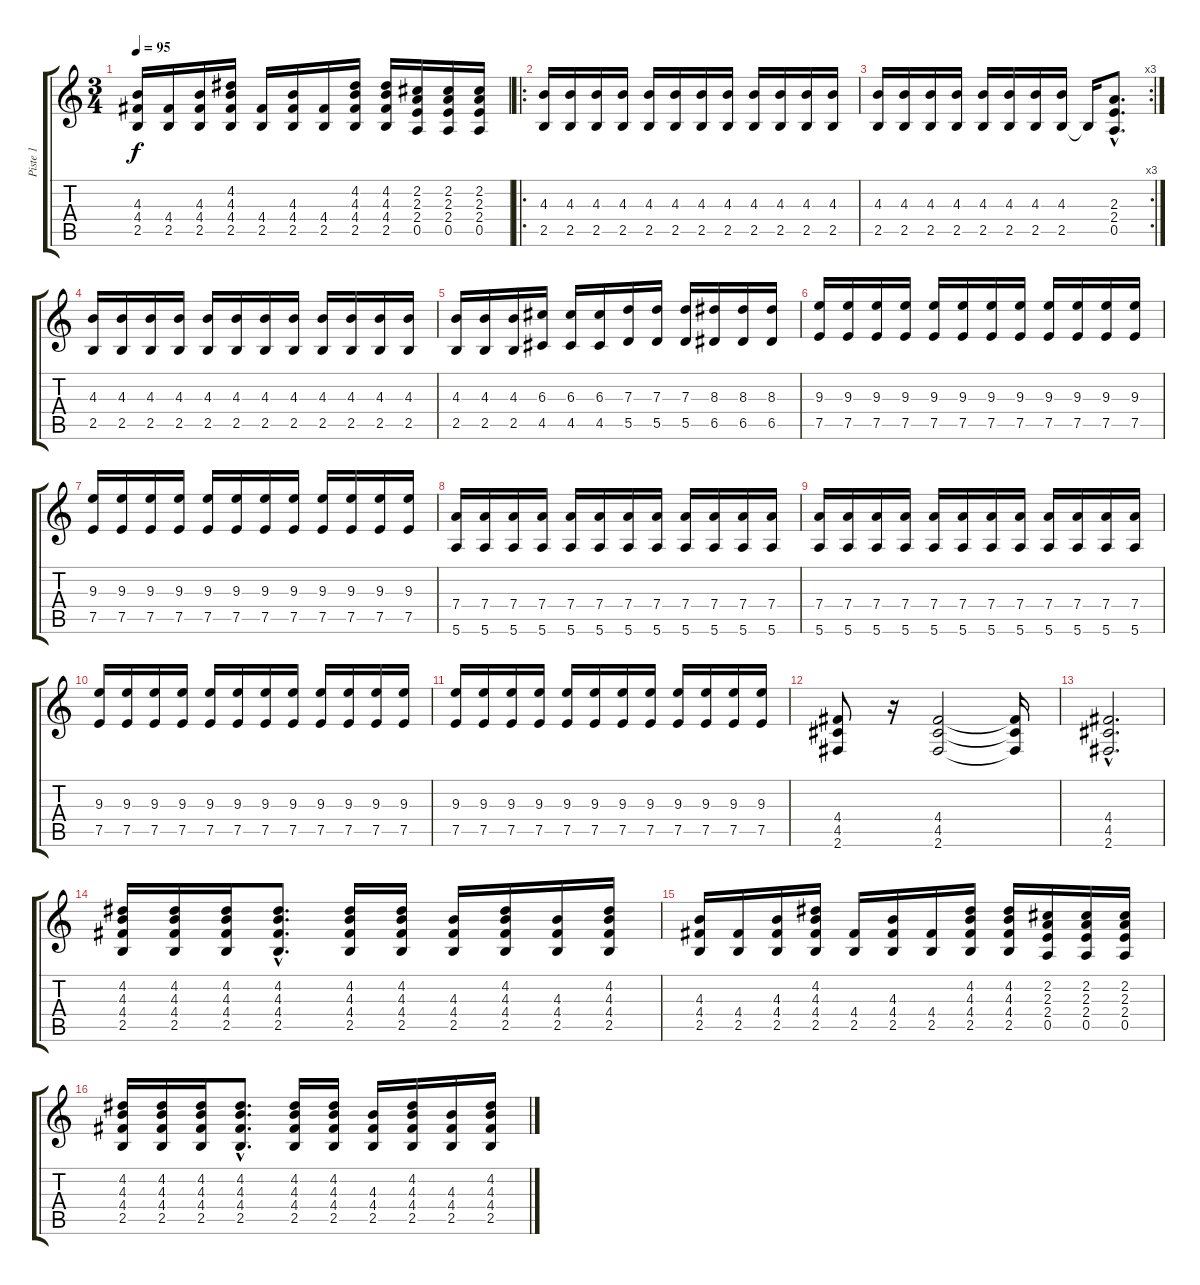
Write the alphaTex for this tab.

\track ("Piste 1" "Piste 1") {instrument electricguitarclean}
\staff {score tabs}
\tuning (E4 B3 G3 D3 A2 E2) {hide}
\ts (3 4)
\tempo 95
\clef g2
\ks c
(4.3 4.4 2.5).16{dy f} (4.4 2.5).16 (4.3 4.4 2.5).16 (4.2 4.3 4.4 2.5).16 (4.4 2.5).16 (4.3 4.4 2.5).16 (4.4 2.5).16 (4.2 4.3 4.4 2.5).16 (4.2 4.3 4.4 2.5).16 (2.2 2.3 2.4 0.5).16 (2.2 2.3 2.4 0.5).16 (2.2 2.3 2.4 0.5).16 |
\ro
(4.3 2.5).16 (4.3 2.5).16 (4.3 2.5).16 (4.3 2.5).16 (4.3 2.5).16 (4.3 2.5).16 (4.3 2.5).16 (4.3 2.5).16 (4.3 2.5).16 (4.3 2.5).16 (4.3 2.5).16 (4.3 2.5).16 |
\rc 3
(4.3 2.5).16 (4.3 2.5).16 (4.3 2.5).16 (4.3 2.5).16 (4.3 2.5).16 (4.3 2.5).16 (4.3 2.5).16 (4.3 2.5).16 2.5{t}.16 (2.3{hac} 2.4{hac} 0.5{hac}).8{d} |
(4.3 2.5).16 (4.3 2.5).16 (4.3 2.5).16 (4.3 2.5).16 (4.3 2.5).16 (4.3 2.5).16 (4.3 2.5).16 (4.3 2.5).16 (4.3 2.5).16 (4.3 2.5).16 (4.3 2.5).16 (4.3 2.5).16 |
(4.3 2.5).16 (4.3 2.5).16 (4.3 2.5).16 (6.3 4.5).16 (6.3 4.5).16 (6.3 4.5).16 (7.3 5.5).16 (7.3 5.5).16 (7.3 5.5).16 (8.3 6.5).16 (8.3 6.5).16 (8.3 6.5).16 |
(9.3 7.5).16 (9.3 7.5).16 (9.3 7.5).16 (9.3 7.5).16 (9.3 7.5).16 (9.3 7.5).16 (9.3 7.5).16 (9.3 7.5).16 (9.3 7.5).16 (9.3 7.5).16 (9.3 7.5).16 (9.3 7.5).16 |
(9.3 7.5).16 (9.3 7.5).16 (9.3 7.5).16 (9.3 7.5).16 (9.3 7.5).16 (9.3 7.5).16 (9.3 7.5).16 (9.3 7.5).16 (9.3 7.5).16 (9.3 7.5).16 (9.3 7.5).16 (9.3 7.5).16 |
(7.4 5.6).16 (7.4 5.6).16 (7.4 5.6).16 (7.4 5.6).16 (7.4 5.6).16 (7.4 5.6).16 (7.4 5.6).16 (7.4 5.6).16 (7.4 5.6).16 (7.4 5.6).16 (7.4 5.6).16 (7.4 5.6).16 |
(7.4 5.6).16 (7.4 5.6).16 (7.4 5.6).16 (7.4 5.6).16 (7.4 5.6).16 (7.4 5.6).16 (7.4 5.6).16 (7.4 5.6).16 (7.4 5.6).16 (7.4 5.6).16 (7.4 5.6).16 (7.4 5.6).16 |
(9.3 7.5).16 (9.3 7.5).16 (9.3 7.5).16 (9.3 7.5).16 (9.3 7.5).16 (9.3 7.5).16 (9.3 7.5).16 (9.3 7.5).16 (9.3 7.5).16 (9.3 7.5).16 (9.3 7.5).16 (9.3 7.5).16 |
(9.3 7.5).16 (9.3 7.5).16 (9.3 7.5).16 (9.3 7.5).16 (9.3 7.5).16 (9.3 7.5).16 (9.3 7.5).16 (9.3 7.5).16 (9.3 7.5).16 (9.3 7.5).16 (9.3 7.5).16 (9.3 7.5).16 |
(4.4 4.5 2.6).8 r.16 (4.4 4.5 2.6).2 (4.4{t} 4.5{t} 2.6{t}).16 |
(4.4{hac} 4.5{hac} 2.6{hac}).2{d} |
(4.2 4.3 4.4 2.5).16 (4.2 4.3 4.4 2.5).16 (4.2 4.3 4.4 2.5).16 (4.2{hac} 4.3{hac} 4.4{hac} 2.5{hac}).8{d} (4.2 4.3 4.4 2.5).16 (4.2 4.3 4.4 2.5).16 (4.3 4.4 2.5).16 (4.2 4.3 4.4 2.5).16 (4.3 4.4 2.5).16 (4.2 4.3 4.4 2.5).16 |
(4.3 4.4 2.5).16 (4.4 2.5).16 (4.3 4.4 2.5).16 (4.2 4.3 4.4 2.5).16 (4.4 2.5).16 (4.3 4.4 2.5).16 (4.4 2.5).16 (4.2 4.3 4.4 2.5).16 (4.2 4.3 4.4 2.5).16 (2.2 2.3 2.4 0.5).16 (2.2 2.3 2.4 0.5).16 (2.2 2.3 2.4 0.5).16 |
(4.2 4.3 4.4 2.5).16 (4.2 4.3 4.4 2.5).16 (4.2 4.3 4.4 2.5).16 (4.2{hac} 4.3{hac} 4.4{hac} 2.5{hac}).8{d} (4.2 4.3 4.4 2.5).16 (4.2 4.3 4.4 2.5).16 (4.3 4.4 2.5).16 (4.2 4.3 4.4 2.5).16 (4.3 4.4 2.5).16 (4.2 4.3 4.4 2.5).16
